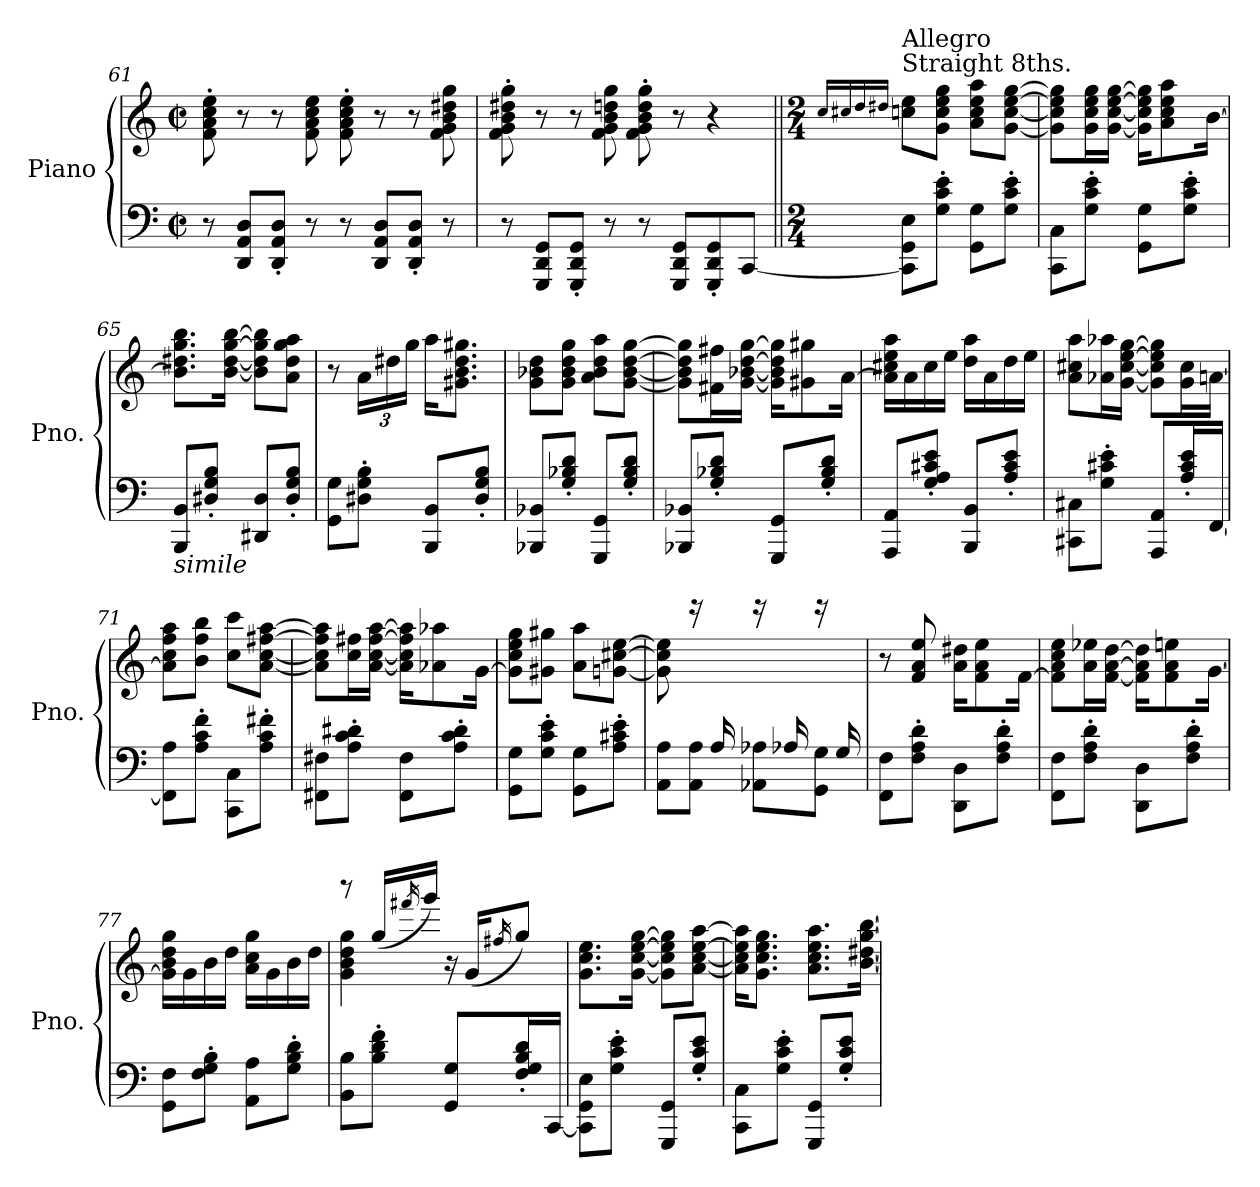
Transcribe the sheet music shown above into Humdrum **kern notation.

**kern	**kern
*part1	*part1
*staff2	*staff1
*I"Piano	*
*I'Pno.	*
*clefF4	*clefG2
*k[]	*k[]
*M2/2	*M2/2
*met(c|)	*met(c|)
=61	=61
8r	8f\' 8a\' 8cc\' 8ee\'
8DD/ 8AA/ 8D/L	8r
8DD/' 8AA/' 8D/'J	8r
8r	8f\ 8a\ 8cc\ 8ee\
8r	8f\' 8a\' 8cc\' 8ee\'
8DD/ 8AA/ 8D/L	8r
8DD/' 8AA/' 8D/'J	8r
8r	8f\ 8g\ 8b\ 8dd#X\ 8gg\
=62	=62
8r	8f\' 8g\' 8b\' 8dd#X\' 8gg\'
8GGG/ 8DD/ 8GG/L	8r
8GGG/' 8DD/' 8GG/'J	8r
8r	8f\ 8g\ 8b\ 8ddn\ 8gg\
8r	8f\' 8g\' 8b\' 8dd\' 8gg\'
8GGG/ 8DD/ 8GG/L	8r
8GGG/' 8DD/' 8GG/'	4r
[8CC/J	.
!!LO:LB:g=z
=63||	=63||
*M2/4	*M2/4
*	*MM135
.	16qcc/LL
.	16qcc#X/
.	16qdd/
.	16qdd#X/JJ
!	!LO:TX:t=Straight 8ths.
!	!LO:TX:a:t=Allegro
8CC\] 8GG\ 8E\L	8ccn\ 8ee\L
8G\' 8c\' 8e\'J	8g\ 8cc\ 8ee\ 8gg\J
8GG\ 8G\L	8a\ 8cc\ 8ee\ 8aa\L
8G\' 8c\' 8e\'J	[8g\ [8cc\ [8ee\ [8gg\J
=64	=64
8CC\ 8C\L	8g\] 8cc\] 8ee\] 8gg\]L
8G\' 8c\' 8e\'J	16g\ 16cc\ 16ee\ 16gg\L
.	[16g\ [16cc\ [16ee\ [16gg\JJ
8GG\ 8G\L	16g\] 16cc\] 16ee\] 16gg\]KL
.	8a\ 8cc\ 8ee\ 8aa\
8G\' 8c\' 8e\'J	.
.	[16b\Jk
=65	=65
!LO:TX:b:i:t=simile	!
8BBB/ 8BB/L	8.b\] 8.dd#X\ 8.gg\ 8.bb\L
8D#X/' 8G/' 8B/'J	.
.	[16b\ [16dd#\ [16gg\ [16bb\Jk
8DD#X/ 8D#/L	8b\] 8dd#\] 8gg\] 8bb\]L
8D#/' 8G/' 8B/'J	8a\ 8dd#\ 8gg\ 8aa\J
=66	=66
8GG\ 8G\L	8r
*	*Xbrackettup
8D#X\' 8G\' 8B\'J	24a\LL
.	24dd#X\
.	24gg\JJ
8BBB/ 8BB/L	16aa\KL
.	8.g#X\ 8.b\ 8.dd#\ 8.gg#X\J
8D#/' 8G/' 8B/'J	.
=67	=67
8BBB-X/ 8BB-X/L	8g\ 8b-X\ 8dd\L
8G/' 8B-X/' 8d/'J	8g\ 8b-\ 8dd\ 8gg\J
8GGG/ 8GG/L	8a\ 8b-\ 8dd\ 8aa\L
8G/' 8B-/' 8d/'J	[8g\ [8b-\ [8dd\ [8gg\J
!!LO:PB:g=z
=68	=68
8BBB-X/ 8BB-X/L	8g\] 8b-\] 8dd\] 8gg\]L
8G/' 8B-X/' 8d/'J	16f#X\ 16ff#X\L
.	[16g\ [16b-X\ [16dd\ [16gg\JJ
8GGG/ 8GG/L	16g\] 16b-\] 16dd\] 16gg\]KL
.	8g#X\ 8gg#X\
8G/' 8B-/' 8d/'J	.
.	[16a\Jk
=69	=69
8AAA/ 8AA/L	16a\] 16cc#X\ 16ee\ 16aa\LL
.	16a\
8G/' 8A/' 8c#X/' 8e/'J	16cc#\
.	16ee\JJ
8BBB/ 8BB/L	16dd\ 16aa\LL
.	16a\
8A/' 8c#/' 8e/'J	16dd\
.	16ee\JJ
=70	=70
8CC#X\ 8C#X\L	8a\ 8cc#X\ 8aa\L
8G\' 8c#X\' 8e\'J	16a-X\ 16aa-X\L
.	[16g\ [16cc#\ [16ee\ [16gg\JJ
8AAA/ 8AA/L	8g\] 8cc#\] 8ee\] 8gg\]L
16A/' 16c#/' 16e/'L	16g\ 16cc#\L
[16FF/JJ	[16an\JJ
=71	=71
8FF\] 8A\L	8a\] 8cc\ 8ff\ 8aa\L
8A\' 8c\' 8f\'J	8b\ 8ff\ 8bb\J
8CC\ 8C\L	8cc\ 8ccc\L
8A\' 8c\' 8f#X\'J	[8a\ [8cc\ [8ff#X\ [8aa\J
!!LO:LB:g=z
=72	=72
8FF#X\ 8F#X\L	8a\] 8cc\] 8ff#\] 8aa\]L
8A\' 8c\' 8d#X\'J	16cc\ 16ff#X\L
.	[16a\ [16cc\ [16ff#\ [16aa\JJ
8FF#\ 8F#\L	16a\] 16cc\] 16ff#\] 16aa\]KL
.	8a-X\ 8aa-X\
8A\' 8c\' 8d#\'J	.
.	[16g\Jk
=73	=73
8GG\ 8G\L	8g\] 8cc\ 8ee\ 8gg\L
8G\' 8c\' 8e\'J	8g#X\ 8gg#X\J
8GG\ 8G\L	8a\ 8aa\L
8A\' 8c#X\' 8e\'J	[8gn\ [8cc#X\ [8ee\J
=74	=74
*^	*
8.ryy	8AA\ 8A\L	8g\] 8cc#\] 8ee\]
.	8AA\ 8A\J	16reee
16A/	.	16ryy
16ryy	8AA-X\ 8A-X\L	16reee
16A-X/	.	16ryy
16ryy	8GG\ 8G\J	16reee
16G/	.	16ryy
*v	*v	*
=75	=75
8FF\ 8F\L	8r
8F\' 8A\' 8d\'J	8f/ 8a/ 8ee/
8DD\ 8D\L	16a\ 16dd#X\KL
.	8f\ 8a\ 8ee\
8F\' 8A\' 8d\'J	.
.	[16f\Jk
!!LO:LB:g=z
=76	=76
8FF\ 8F\L	8f\] 8a\ 8cc\ 8ee\L
8F\' 8A\' 8d\'J	16a\ 16ee-X\L
.	[16f\ [16a\ [16dd\JJ
8DD\ 8D\L	16f\] 16a\] 16dd\]KL
.	8f\ 8a\ 8een\
8F\' 8A\' 8d\'J	.
.	[16g\Jk
=77	=77
8GG\ 8F\L	16g\] 16b\ 16dd\ 16gg\LL
.	16g\
8F\' 8G\' 8B\'J	16b\
.	16dd\JJ
8AA\ 8A\L	16a\ 16cc\ 16gg\LL
.	16g\
8G\' 8B\' 8d\'J	16b\
.	16dd\JJ
=78	=78
*	*^
8BB\ 8B\L	4g\ 4b\ 4dd\ 4gg\	8rbbb
8B\' 8d\' 8f\'J	.	(<16gg/LL
.	.	16qfff#X/
.	.	16ggg/JJ)
8GG/ 8G/L	16r	4ryy
.	(<16g/KL	.
.	16qff#/	.
16F/' 16G/' 16B/' 16d/'L	8gg/J)	.
[16CC/JJ	.	.
*	*v	*v
=79	=79
8CC\] 8GG\ 8E\L	8.g\ 8.cc\ 8.ee\L
8G\' 8c\' 8e\'J	.
.	[16g\ [16cc\ [16ee\ [16gg\Jk
8GGG/ 8GG/L	8g\] 8cc\] 8ee\] 8gg\]L
8G/' 8c/' 8e/'J	[8a\ [8cc\ [8ee\ [8aa\J
=80	=80
8CC\ 8C\L	16a\] 16cc\] 16ee\] 16aa\]KL
.	8.g\ 8.cc\ 8.ee\ 8.gg\J
8G\' 8c\' 8e\'J	.
8GGG/ 8GG/L	8.a\ 8.cc\ 8.ee\ 8.aa\L
8G/' 8c/' 8e/'J	.
.	[16b\ [16dd#X\ [16gg\ [16bb\Jk
=	=
*-	*-
